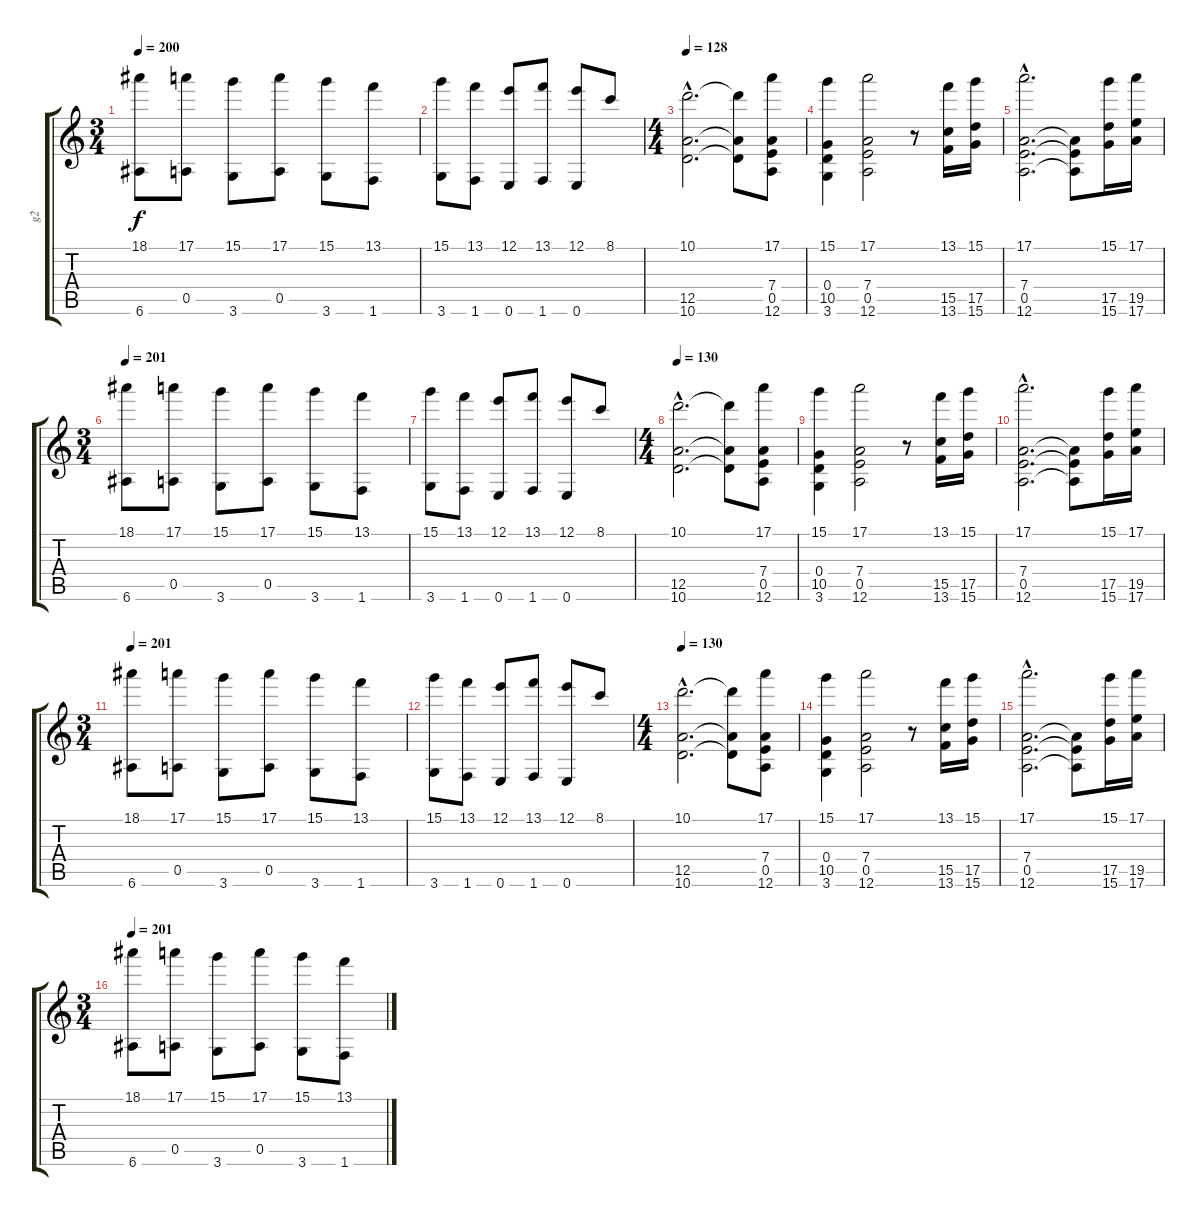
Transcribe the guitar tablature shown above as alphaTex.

\track ("g2" "g2") {instrument overdrivenguitar}
\staff {score tabs}
\tuning (E4 B3 G3 D3 A2 E2) {hide}
\ts (3 4)
\tempo 200
\clef g2
\ks c
(18.1 6.6).8{dy f} (17.1 0.5).8 (15.1 3.6).8 (17.1 0.5).8 (15.1 3.6).8 (13.1 1.6).8 |
(15.1 3.6).8 (13.1 1.6).8 (12.1 0.6).8 (13.1 1.6).8 (12.1 0.6).8 8.1.8 |
\ts (4 4)
\tempo 128
(10.1{hac} 12.5{hac} 10.6{hac}).2{d} (10.1{t} 12.5{t} 10.6{t}).8 (17.1 7.4 0.5 12.6).8 |
(15.1 0.4 10.5 3.6).4 (17.1 7.4 0.5 12.6).2 r.8 (13.1 15.5 13.6).16 (15.1 17.5 15.6).16 |
(17.1 7.4{hac} 0.5{hac} 12.6{hac}).2{d} (7.4{t} 0.5{t} 12.6{t}).8 (15.1 17.5 15.6).16 (17.1 19.5 17.6).16 |
\ts (3 4)
\tempo 201
(18.1 6.6).8 (17.1 0.5).8 (15.1 3.6).8 (17.1 0.5).8 (15.1 3.6).8 (13.1 1.6).8 |
(15.1 3.6).8 (13.1 1.6).8 (12.1 0.6).8 (13.1 1.6).8 (12.1 0.6).8 8.1.8 |
\ts (4 4)
\tempo 130
(10.1{hac} 12.5{hac} 10.6{hac}).2{d} (10.1{t} 12.5{t} 10.6{t}).8 (17.1 7.4 0.5 12.6).8 |
(15.1 0.4 10.5 3.6).4 (17.1 7.4 0.5 12.6).2 r.8 (13.1 15.5 13.6).16 (15.1 17.5 15.6).16 |
(17.1 7.4{hac} 0.5{hac} 12.6{hac}).2{d} (7.4{t} 0.5{t} 12.6{t}).8 (15.1 17.5 15.6).16 (17.1 19.5 17.6).16 |
\ts (3 4)
\tempo 201
(18.1 6.6).8 (17.1 0.5).8 (15.1 3.6).8 (17.1 0.5).8 (15.1 3.6).8 (13.1 1.6).8 |
(15.1 3.6).8 (13.1 1.6).8 (12.1 0.6).8 (13.1 1.6).8 (12.1 0.6).8 8.1.8 |
\ts (4 4)
\tempo 130
(10.1{hac} 12.5{hac} 10.6{hac}).2{d} (10.1{t} 12.5{t} 10.6{t}).8 (17.1 7.4 0.5 12.6).8 |
(15.1 0.4 10.5 3.6).4 (17.1 7.4 0.5 12.6).2 r.8 (13.1 15.5 13.6).16 (15.1 17.5 15.6).16 |
(17.1 7.4{hac} 0.5{hac} 12.6{hac}).2{d} (7.4{t} 0.5{t} 12.6{t}).8 (15.1 17.5 15.6).16 (17.1 19.5 17.6).16 |
\ts (3 4)
\tempo 201
(18.1 6.6).8 (17.1 0.5).8 (15.1 3.6).8 (17.1 0.5).8 (15.1 3.6).8 (13.1 1.6).8
